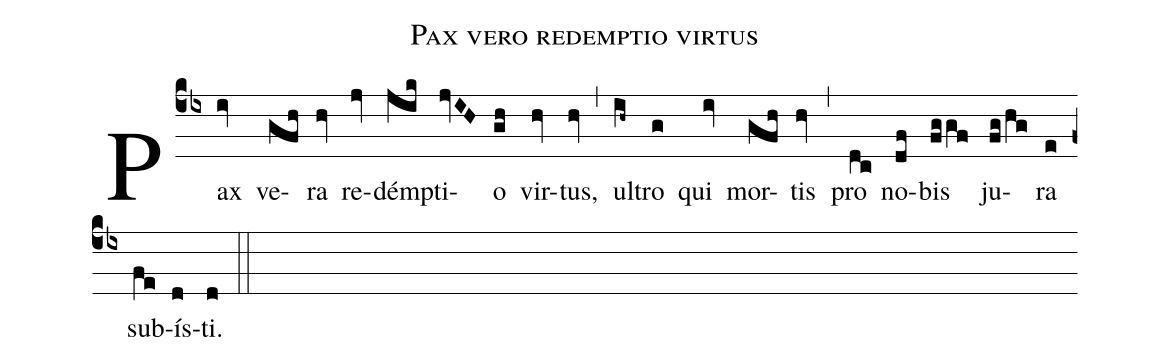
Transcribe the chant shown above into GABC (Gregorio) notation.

name: Pax vero redemptio virtus;
%%
(cb4) Pax(iv) ve(gfh)ra(hv) re(jv)démp(jik)ti(jvIH)o(gh) vir(hv)tus,(hv) (,)
ul(ih~)tro(g) qui(iv) mor(gfh)tis(hv) (,)
pro(dc) no(df)bis(fggf) ju(fg/hg)ra(e) sub(fe)ís(d)ti.(d) (::)
